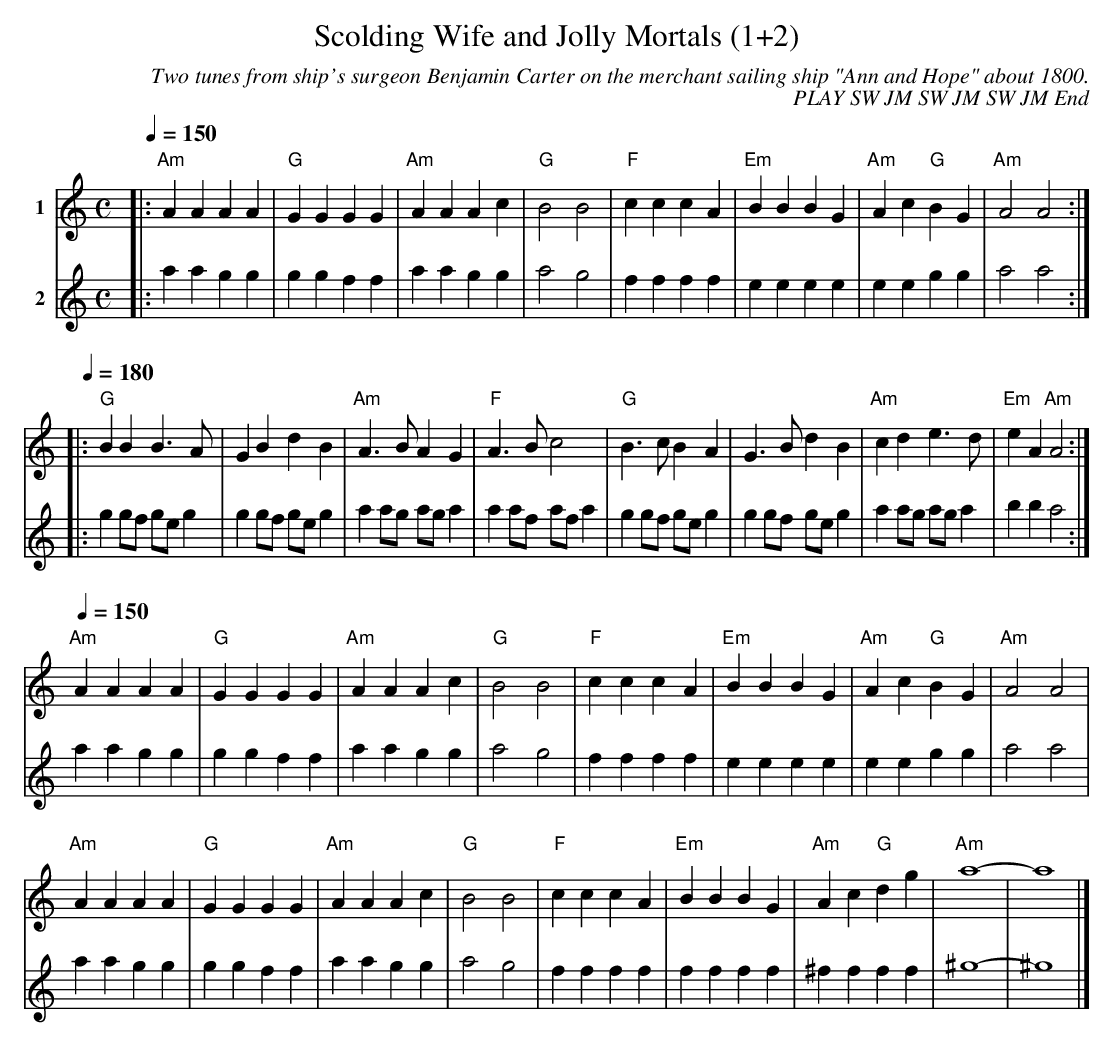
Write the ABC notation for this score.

X:1
T:Scolding Wife and Jolly Mortals (1+2)
C:Two tunes from ship's surgeon Benjamin Carter on the merchant sailing ship "Ann and Hope" about 1800.
C:PLAY SW JM SW JM SW JM End
M:C
L:1/4
K:Am
Q:150
V:1 name=1
|:"Am"AAAA|"G"GGGG|"Am"AAAc|"G"B2B2|"F"cccA|"Em"BBBG|"Am"Ac"G"BG|"Am"A2A2:|
V:2 name=2
|:aagg|ggff|aagg|a2g2|ffff|eeee|eegg|a2a2:|
V:1
Q:180
|:"G"BBB>A|GBdB|"Am"A>BAG|"F"A>Bc2|"G"B>cBA|G>BdB|"Am"cde>d|"Em"eA"Am"A2:|
V:2
|:gg/f/ g/e/ g|gg/f/ g/e/ g|a a/g/ a/g/ a|a a/f/ a/f/ a|gg/f/ g/e/ g|gg/f/ g/e/ g|a a/g/ a/g/ a|bba2:|
V:1
Q:150
"Am"AAAA|"G"GGGG|"Am"AAAc|"G"B2B2|"F"cccA|"Em"BBBG|"Am"Ac"G"BG|"Am"A2A2|
"Am"AAAA|"G"GGGG|"Am"AAAc|"G"B2B2|"F"cccA|"Em"BBBG|"Am"Ac"G"dg|"Am"a4-|a4|]
V:2
aagg|ggff|aagg|a2g2|ffff|eeee|eegg|a2a2|
aagg|ggff|aagg|a2g2|ffff|ffff|^ffff|^g4-|^g4|]
